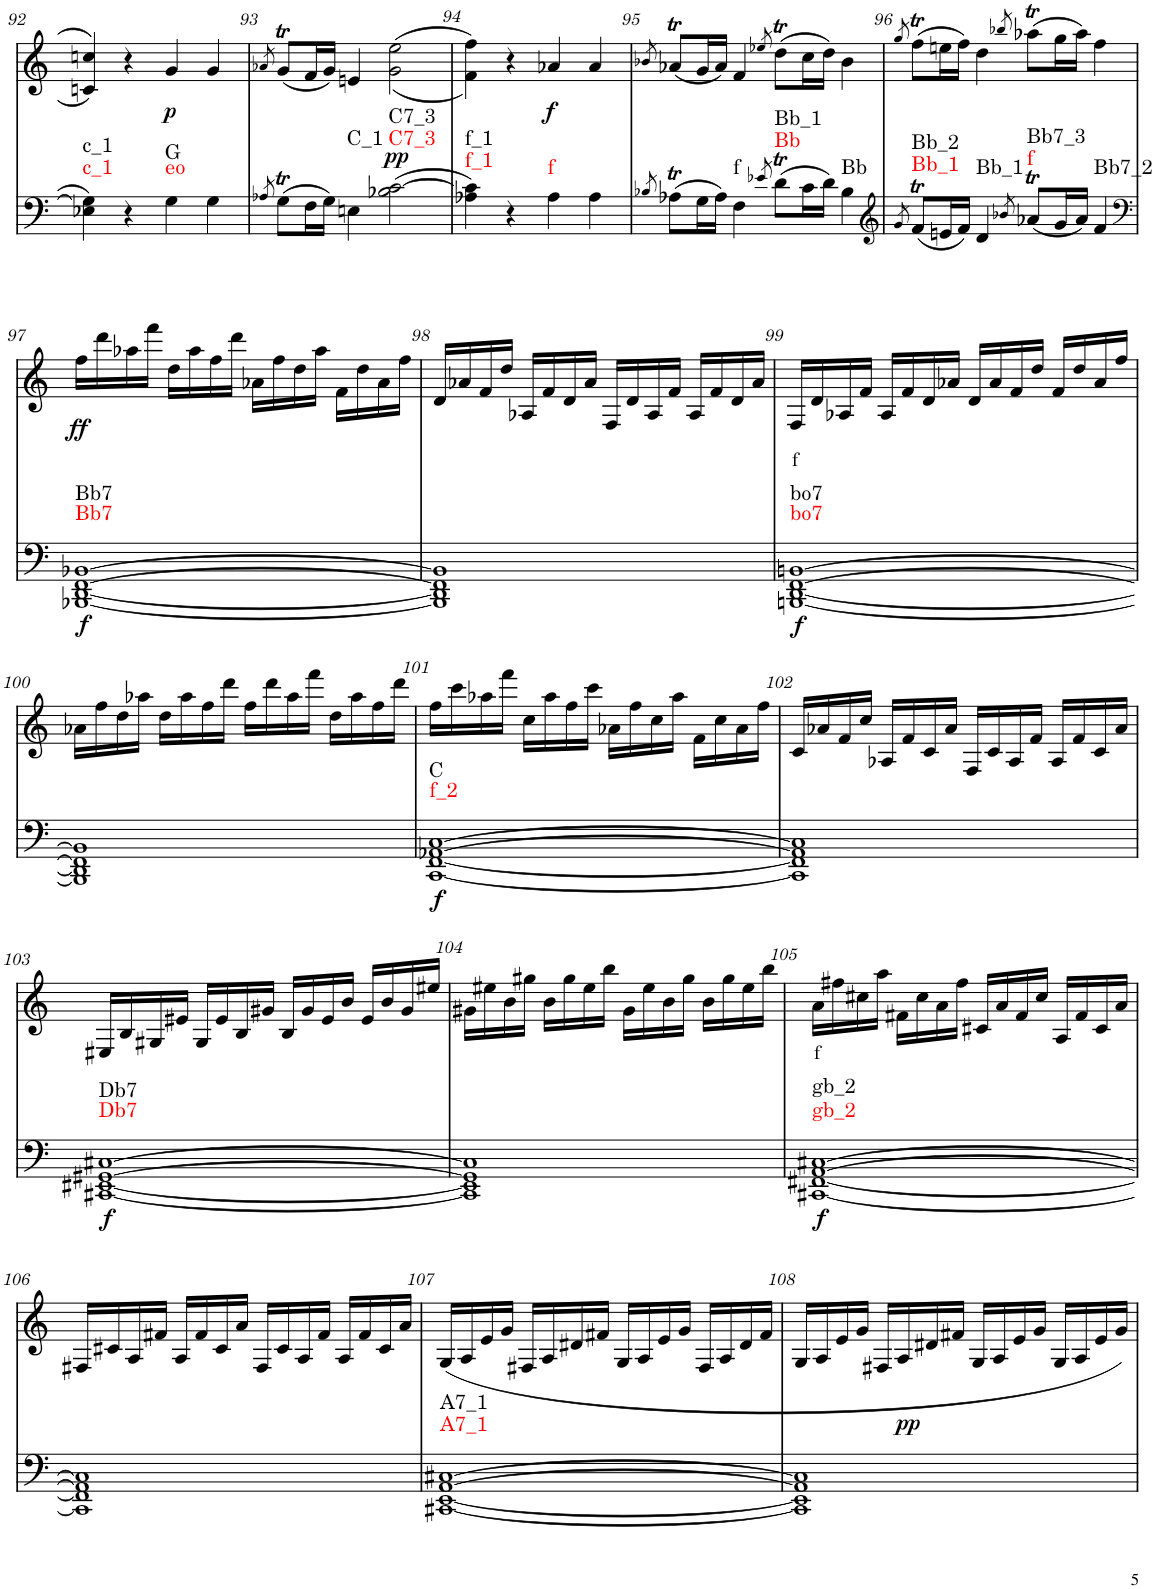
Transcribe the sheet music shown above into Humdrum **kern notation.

**kern	**dynam	**harte	**kern	**text	**dynam
*part2	*part2	*part2	*part1	*part1	*part1
*staff2	*staff2	*	*staff1	*staff1	*staff1
*I"piano	*	*	*I"piano	*	*
*I'Pno	*	*	*I'Pno	*	*
!!LO:PB:g=z
*clefF4	*	*	*clefG2	*	*
*k[]	*	*	*k[]	*	*
*M4/4	*	*	*M4/4	*	*
=92	=92	=92	=92	=92	=92
!	!	!LO:H:n=1:kt=c_1	!	!	!
!	!	!LO:H:n=2:kt=c_1	!	!	!
4E-X\ 4G\]	.	N N	4cn/ 4ccn/	.	.
4r	.	.	4r	.	.
!	!	!LO:H:n=1:kt=eo	!	!	!LO:DY:b
!	!	!LO:H:n=2:kt=G	!	!	!
4G\	.	N N	4g/	.	p
4G\	.	.	4g/	.	.
=93	=93	=93	=93	=93	=93
8qA-X/	.	.	8qa-X/	.	.
(8GT\L	.	.	(8gT/L	.	.
16F\L	.	.	16f/L	.	.
16G\JJ)	.	.	16g/JJ)	.	.
!	!	!LO:H:kt=C_1	!	!	!
4En\	.	N	4en/	.	.
!	!LO:DY:a	!LO:H:n=1:kt=C7_3	!	!	!
!	!	!LO:H:n=2:kt=C7_3	!	!	!
(2B-X\ [2c\	pp	N N	(<(2g\ 2ee\	.	.
=94	=94	=94	=94	=94	=94
!	!	!LO:H:n=1:kt=f_1	!	!	!
!	!	!LO:H:n=2:kt=f_1	!	!	!
4A-X\ 4c\])	.	N N	4f\ 4ff\))	.	.
4r	.	.	4r	.	.
!	!	!LO:H:kt=f	!	!	!LO:DY:b
4A-\	.	N	4a-X/	.	f
4A-\	.	.	4a-/	.	.
=95	=95	=95	=95	=95	=95
8qB-X/	.	.	8qb-X/	.	.
(8A-XT\L	.	.	(8a-XT/L	.	.
16G\L	.	.	16g/L	.	.
16A-\JJ)	.	.	16a-/JJ)	.	.
!	!	!LO:H:kt=f	!	!	!
4F\	.	N	4f/	.	.
8qe-X/	.	.	8qee-X/	.	.
!	!	!LO:H:n=1:kt=Bb	!	!	!
!	!	!LO:H:n=2:kt=Bb_1	!	!	!
(8dT\L	.	N N	(8ddT\L	.	.
16c\L	.	.	16cc\L	.	.
16d\JJ)	.	.	16dd\JJ)	.	.
!	!	!LO:H:kt=Bb	!	!	!
4B-\	.	N	4b-\	.	.
=96	=96	=96	=96	=96	=96
*clefG2	*	*	*	*	*
8qg/	.	.	8qgg/	.	.
!	!	!LO:H:n=1:kt=Bb_1	!	!	!
!	!	!LO:H:n=2:kt=Bb_2	!	!	!
(8fT/L	.	N N	(8ffT\L	.	.
16en/L	.	.	16een\L	.	.
16f/JJ)	.	.	16ff\JJ)	.	.
!	!	!LO:H:kt=Bb_1	!	!	!
4d/	.	N	4dd\	.	.
8qb-X/	.	.	8qbb-X/	.	.
!	!	!LO:H:n=1:kt=f	!	!	!
!	!	!LO:H:n=2:kt=Bb7_3	!	!	!
(8a-XT/L	.	N N	(8aa-XT\L	.	.
16g/L	.	.	16gg\L	.	.
16a-/JJ)	.	.	16aa-\JJ)	.	.
!	!	!LO:H:kt=Bb7_2	!	!	!
4f/	.	N	4ff\	.	.
!!LO:LB:g=z
=97	=97	=97	=97	=97	=97
*clefF4	*	*	*	*	*
!	!LO:DY:b	!LO:H:n=1:kt=Bb7	!	!	!LO:DY:b
!	!	!LO:H:n=2:kt=Bb7	!	!	!
[1BBB-X [1DD [1FF [1BB-X	f	N N	16ff\LL	.	ff
.	.	.	16ddd\	.	.
.	.	.	16aa-X\	.	.
.	.	.	16fff\JJ	.	.
.	.	.	16dd\LL	.	.
.	.	.	16aa-\	.	.
.	.	.	16ff\	.	.
.	.	.	16ddd\JJ	.	.
.	.	.	16a-X\LL	.	.
.	.	.	16ff\	.	.
.	.	.	16dd\	.	.
.	.	.	16aa-\JJ	.	.
.	.	.	16f\LL	.	.
.	.	.	16dd\	.	.
.	.	.	16a-\	.	.
.	.	.	16ff\JJ	.	.
=98	=98	=98	=98	=98	=98
1BBB-] 1DD] 1FF] 1BB-]	.	.	16d/LL	.	.
.	.	.	16a-X/	.	.
.	.	.	16f/	.	.
.	.	.	16dd/JJ	.	.
.	.	.	16A-X/LL	.	.
.	.	.	16f/	.	.
.	.	.	16d/	.	.
.	.	.	16a-/JJ	.	.
.	.	.	16F/LL	.	.
.	.	.	16d/	.	.
.	.	.	16A-/	.	.
.	.	.	16f/JJ	.	.
.	.	.	16A-/LL	.	.
.	.	.	16f/	.	.
.	.	.	16d/	.	.
.	.	.	16a-/JJ	.	.
=99	=99	=99	=99	=99	=99
!	!LO:DY:b	!LO:H:n=1:kt=bo7	!	!LO:LY:b	!
!	!	!LO:H:n=2:kt=bo7	!	!	!
[1BBBn [1DD [1FF [1BBn	f	N N	16F/LL	f	.
.	.	.	16d/	.	.
.	.	.	16A-X/	.	.
.	.	.	16f/JJ	.	.
.	.	.	16A-/LL	.	.
.	.	.	16f/	.	.
.	.	.	16d/	.	.
.	.	.	16a-X/JJ	.	.
.	.	.	16d/LL	.	.
.	.	.	16a-/	.	.
.	.	.	16f/	.	.
.	.	.	16dd/JJ	.	.
.	.	.	16f/LL	.	.
.	.	.	16dd/	.	.
.	.	.	16a-/	.	.
.	.	.	16ff/JJ	.	.
!!LO:LB:g=z
=100	=100	=100	=100	=100	=100
1BBB] 1DD] 1FF] 1BB]	.	.	16a-X\LL	.	.
.	.	.	16ff\	.	.
.	.	.	16dd\	.	.
.	.	.	16aa-X\JJ	.	.
.	.	.	16dd\LL	.	.
.	.	.	16aa-\	.	.
.	.	.	16ff\	.	.
.	.	.	16ddd\JJ	.	.
.	.	.	16ff\LL	.	.
.	.	.	16ddd\	.	.
.	.	.	16aa-\	.	.
.	.	.	16fff\JJ	.	.
.	.	.	16dd\LL	.	.
.	.	.	16aa-\	.	.
.	.	.	16ff\	.	.
.	.	.	16ddd\JJ	.	.
=101	=101	=101	=101	=101	=101
!	!LO:DY:b	!LO:H:n=1:kt=f_2	!	!	!
!	!	!LO:H:n=2:kt=C	!	!	!
[1CC [1FF [1AA-X [1C	f	N N	16ff\LL	.	.
.	.	.	16ccc\	.	.
.	.	.	16aa-X\	.	.
.	.	.	16fff\JJ	.	.
.	.	.	16cc\LL	.	.
.	.	.	16aa-\	.	.
.	.	.	16ff\	.	.
.	.	.	16ccc\JJ	.	.
.	.	.	16a-X\LL	.	.
.	.	.	16ff\	.	.
.	.	.	16cc\	.	.
.	.	.	16aa-\JJ	.	.
.	.	.	16f\LL	.	.
.	.	.	16cc\	.	.
.	.	.	16a-\	.	.
.	.	.	16ff\JJ	.	.
=102	=102	=102	=102	=102	=102
1CC] 1FF] 1AA-] 1C]	.	.	16c/LL	.	.
.	.	.	16a-X/	.	.
.	.	.	16f/	.	.
.	.	.	16cc/JJ	.	.
.	.	.	16A-X/LL	.	.
.	.	.	16f/	.	.
.	.	.	16c/	.	.
.	.	.	16a-/JJ	.	.
.	.	.	16F/LL	.	.
.	.	.	16c/	.	.
.	.	.	16A-/	.	.
.	.	.	16f/JJ	.	.
.	.	.	16A-/LL	.	.
.	.	.	16f/	.	.
.	.	.	16c/	.	.
.	.	.	16a-/JJ	.	.
!!LO:LB:g=z
=103	=103	=103	=103	=103	=103
!	!LO:DY:b	!LO:H:n=1:kt=Db7	!	!	!
!	!	!LO:H:n=2:kt=Db7	!	!	!
[1CC#X [1EE#X [1GG#X [1C#X	f	N N	16E#X/LL	.	.
.	.	.	16B/	.	.
.	.	.	16G#X/	.	.
.	.	.	16e#X/JJ	.	.
.	.	.	16G#/LL	.	.
.	.	.	16e#/	.	.
.	.	.	16B/	.	.
.	.	.	16g#X/JJ	.	.
.	.	.	16B/LL	.	.
.	.	.	16g#/	.	.
.	.	.	16e#/	.	.
.	.	.	16b/JJ	.	.
.	.	.	16e#/LL	.	.
.	.	.	16b/	.	.
.	.	.	16g#/	.	.
.	.	.	16ee#X/JJ	.	.
=104	=104	=104	=104	=104	=104
1CC#] 1EE#] 1GG#] 1C#]	.	.	16g#X\LL	.	.
.	.	.	16ee#X\	.	.
.	.	.	16b\	.	.
.	.	.	16gg#X\JJ	.	.
.	.	.	16b\LL	.	.
.	.	.	16gg#\	.	.
.	.	.	16ee#\	.	.
.	.	.	16bb\JJ	.	.
.	.	.	16g#\LL	.	.
.	.	.	16ee#\	.	.
.	.	.	16b\	.	.
.	.	.	16gg#\JJ	.	.
.	.	.	16b\LL	.	.
.	.	.	16gg#\	.	.
.	.	.	16ee#\	.	.
.	.	.	16bb\JJ	.	.
=105	=105	=105	=105	=105	=105
!	!LO:DY:b	!LO:H:n=1:kt=gb_2	!	!LO:LY:b	!
!	!	!LO:H:n=2:kt=gb_2	!	!	!
[1CC#X [1FF#X [1AA [1C#X	f	N N	16a\LL	f	.
.	.	.	16ff#X\	.	.
.	.	.	16cc#X\	.	.
.	.	.	16aa\JJ	.	.
.	.	.	16f#X\LL	.	.
.	.	.	16cc#\	.	.
.	.	.	16a\	.	.
.	.	.	16ff#\JJ	.	.
.	.	.	16c#X/LL	.	.
.	.	.	16a/	.	.
.	.	.	16f#/	.	.
.	.	.	16cc#/JJ	.	.
.	.	.	16A/LL	.	.
.	.	.	16f#/	.	.
.	.	.	16c#/	.	.
.	.	.	16a/JJ	.	.
!!LO:LB:g=z
=106	=106	=106	=106	=106	=106
1CC#] 1FF#] 1AA] 1C#]	.	.	16F#X/LL	.	.
.	.	.	16c#X/	.	.
.	.	.	16A/	.	.
.	.	.	16f#X/JJ	.	.
.	.	.	16A/LL	.	.
.	.	.	16f#/	.	.
.	.	.	16c#/	.	.
.	.	.	16a/JJ	.	.
.	.	.	16F#/LL	.	.
.	.	.	16c#/	.	.
.	.	.	16A/	.	.
.	.	.	16f#/JJ	.	.
.	.	.	16A/LL	.	.
.	.	.	16f#/	.	.
.	.	.	16c#/	.	.
.	.	.	16a/JJ	.	.
=107	=107	=107	=107	=107	=107
!	!	!LO:H:n=1:kt=A7_1	!	!	!
!	!	!LO:H:n=2:kt=A7_1	!	!	!
[1CC#X [1EE [1AA [1C#X	.	N N	(16G/LL	.	.
.	.	.	16A/	.	.
.	.	.	16e/	.	.
.	.	.	16g/JJ	.	.
.	.	.	16F#X/LL	.	.
.	.	.	16A/	.	.
.	.	.	16d#X/	.	.
.	.	.	16f#X/JJ	.	.
.	.	.	16G/LL	.	.
.	.	.	16A/	.	.
.	.	.	16e/	.	.
.	.	.	16g/JJ	.	.
.	.	.	16F#/LL	.	.
.	.	.	16A/	.	.
.	.	.	16d#/	.	.
.	.	.	16f#/JJ	.	.
=108	=108	=108	=108	=108	=108
!	!LO:DY:a	!	!	!	!
1CC#] 1EE] 1AA] 1C#]	pp	.	16G/LL	.	.
.	.	.	16A/	.	.
.	.	.	16e/	.	.
.	.	.	16g/JJ	.	.
.	.	.	16F#X/LL	.	.
.	.	.	16A/	.	.
.	.	.	16d#X/	.	.
.	.	.	16f#X/JJ	.	.
.	.	.	16G/LL	.	.
.	.	.	16A/	.	.
.	.	.	16e/	.	.
.	.	.	16g/JJ	.	.
.	.	.	16G/LL	.	.
.	.	.	16A/	.	.
.	.	.	16e/	.	.
.	.	.	16g/JJ)	.	.
=	=	=	=	=	=
*-	*-	*-	*-	*-	*-
